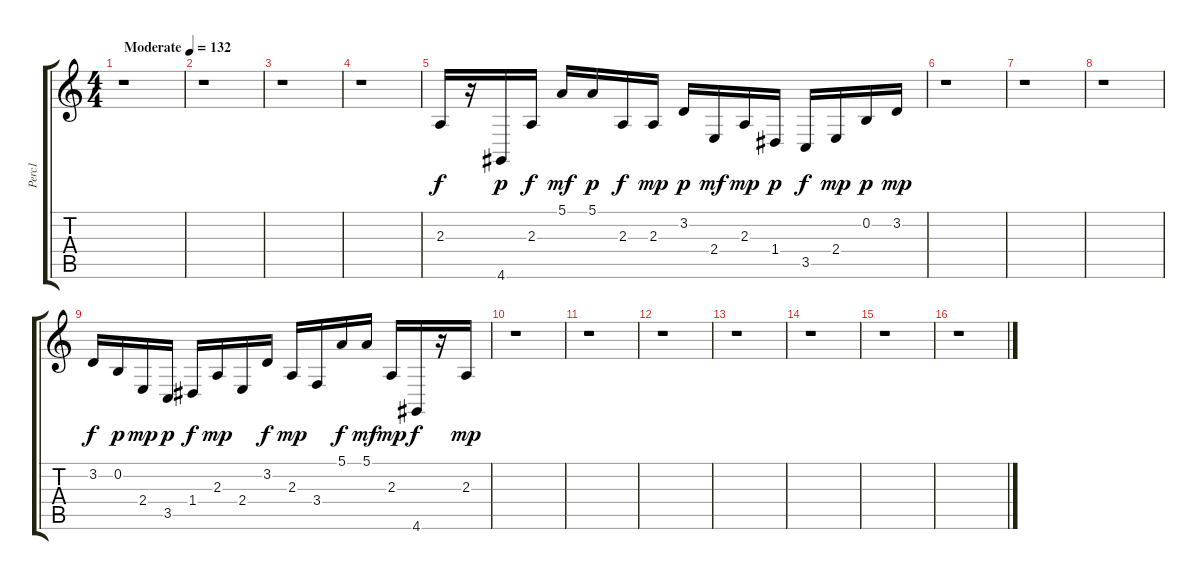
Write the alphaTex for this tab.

\track ("Perc1" "Perc1") {instrument oboe}
\staff {score tabs}
\tuning (E4 B3 G3 D3 A2 E2) {hide}
\ts (4 4)
\tempo (132 "Moderate")
\clef g2
\ks c
r.1{dy f instrument oboe} |
r.1 |
r.1 |
r.1 |
2.3.16{balance 15 instrument woodblock} r.16{balance 1} 4.6.16{dy p balance 11} 2.3.16{dy f} 5.1.16{dy mf balance 1} 5.1.16{dy p} 2.3.16{dy f balance 15} 2.3.16{dy mp} 3.2.16{dy p balance 0} 2.4.16{dy mf} 2.3.16{dy mp balance 13} 1.4.16{dy p} 3.5.16{dy f} 2.4.16{dy mp balance 15} 0.2.16{dy p balance 1} 3.2.16{dy mp} |
r.1 |
r.1 |
r.1 |
3.2.16{dy f balance 15} 0.2.16{dy p} 2.4.16{dy mp} 3.5.16{dy p} 1.4.16{dy f} 2.3.16{dy mp} 2.4.16 3.2.16{dy f} 2.3.16{dy mp} 3.4.16 5.1.16{dy f} 5.1.16{dy mf} 2.3.16{dy mp} 4.6.16{dy f} r.16 2.3.16{dy mp} |
r.1 |
r.1 |
r.1 |
r.1 |
r.1 |
r.1 |
r.1
